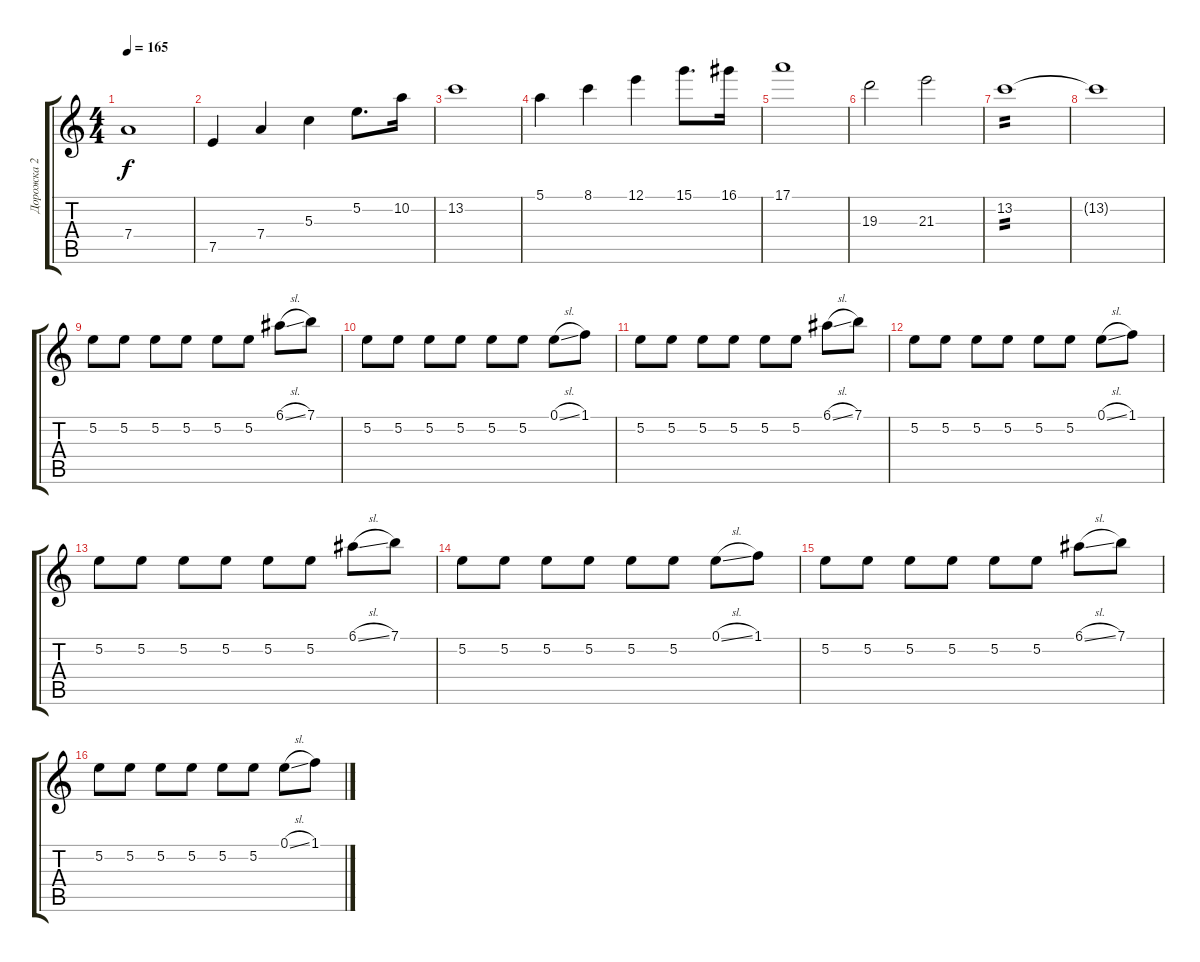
\track ("Дорожка 2" "Дорожка 2") {instrument overdrivenguitar}
\staff {score tabs}
\tuning (E4 B3 G3 D3 A2 E2) {hide}
\ts (4 4)
\tempo 165
\clef g2
\ks c
7.4.1{dy f} |
7.5.4 7.4.4 5.3.4 5.2.8{d} 10.2.16 |
13.2.1 |
5.1.4 8.1.4 12.1.4 15.1.8{d} 16.1.16 |
17.1.1 |
19.3.2 21.3.2 |
13.2.1{tp 2} |
13.2{t}.1 |
5.2.8 5.2.8 5.2.8 5.2.8 5.2.8 5.2.8 6.1{sl}.8 7.1.8 |
5.2.8 5.2.8 5.2.8 5.2.8 5.2.8 5.2.8 0.1{sl}.8 1.1.8 |
5.2.8 5.2.8 5.2.8 5.2.8 5.2.8 5.2.8 6.1{sl}.8 7.1.8 |
5.2.8 5.2.8 5.2.8 5.2.8 5.2.8 5.2.8 0.1{sl}.8 1.1.8 |
5.2.8 5.2.8 5.2.8 5.2.8 5.2.8 5.2.8 6.1{sl}.8 7.1.8 |
5.2.8 5.2.8 5.2.8 5.2.8 5.2.8 5.2.8 0.1{sl}.8 1.1.8 |
5.2.8 5.2.8 5.2.8 5.2.8 5.2.8 5.2.8 6.1{sl}.8 7.1.8 |
5.2.8 5.2.8 5.2.8 5.2.8 5.2.8 5.2.8 0.1{sl}.8 1.1.8
